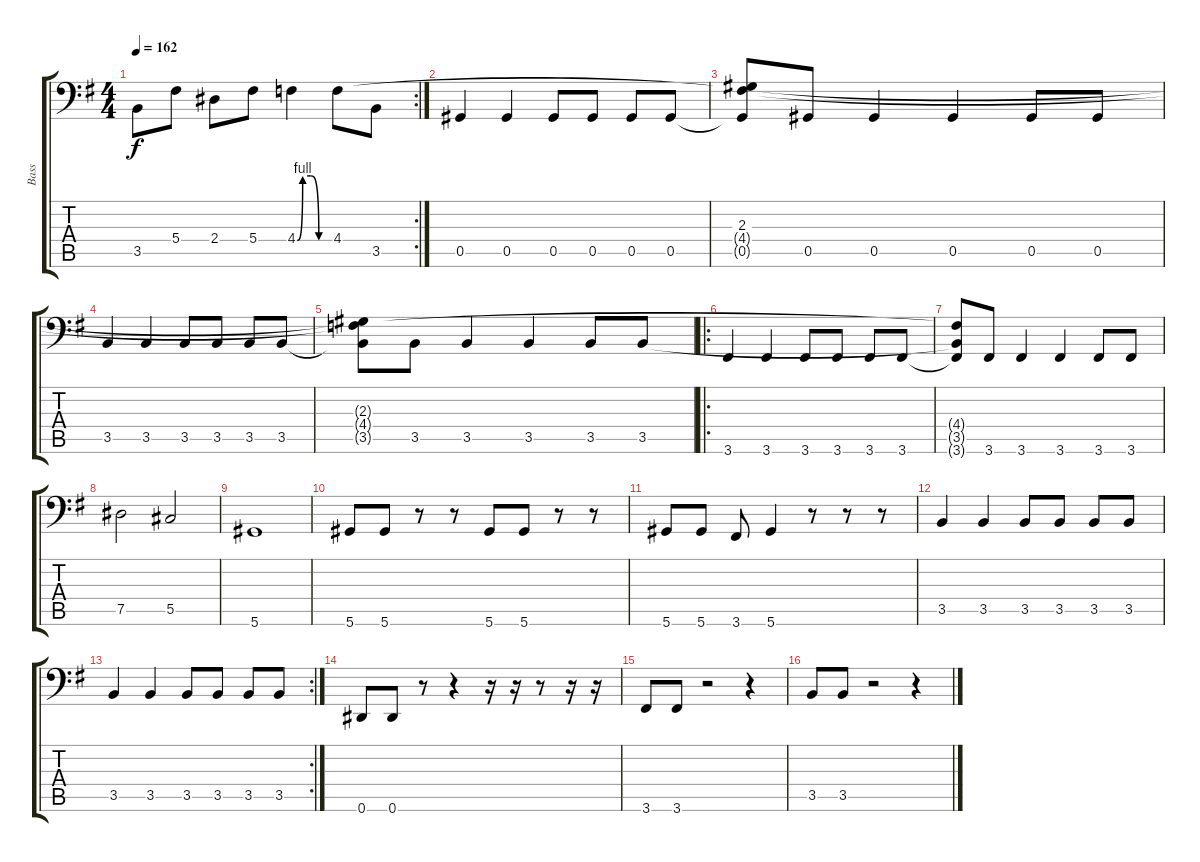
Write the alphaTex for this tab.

\track ("Bass" "Bass") {instrument electricbasspick}
\staff {score tabs}
\tuning (Eb3 Bb2 Gb2 Db2 Ab1 Eb1) {hide}
\rc 2
\ts (4 4)
\tempo 162
\clef f4
\ks g
3.5.8{dy f} 5.4.8 2.4.8 5.4.8 4.4{be (custom 0 0 10 4 25 4 40 0 60 0)}.4 4.4.8 3.5.8 |
0.5.4 0.5.4 0.5.8 0.5.8 0.5.8 0.5.8 |
(2.3 4.4{t} 0.5{t}).8 0.5.8 0.5.4 0.5.4 0.5.8 0.5.8 |
3.5.4 3.5.4 3.5.8 3.5.8 3.5.8 3.5.8 |
(2.3{t} 4.4{t} 3.5{t}).8 3.5.8 3.5.4 3.5.4 3.5.8 3.5.8 |
\ro
3.6.4 3.6.4 3.6.8 3.6.8 3.6.8 3.6.8 |
(4.4{t} 3.5{t} 3.6{t}).8 3.6.8 3.6.4 3.6.4 3.6.8 3.6.8 |
7.5.2 5.5.2 |
5.6.1 |
5.6.8 5.6.8 r.8 r.8 5.6.8 5.6.8 r.8 r.8 |
5.6.8 5.6.8 3.6.8 5.6.4 r.8 r.8 r.8 |
3.5.4 3.5.4 3.5.8 3.5.8 3.5.8 3.5.8 |
\rc 2
3.5.4 3.5.4 3.5.8 3.5.8 3.5.8 3.5.8 |
0.6.8 0.6.8 r.8 r.4 r.16 r.16 r.8 r.16 r.16 |
3.6.8 3.6.8 r.2 r.4 |
3.5.8 3.5.8 r.2 r.4
